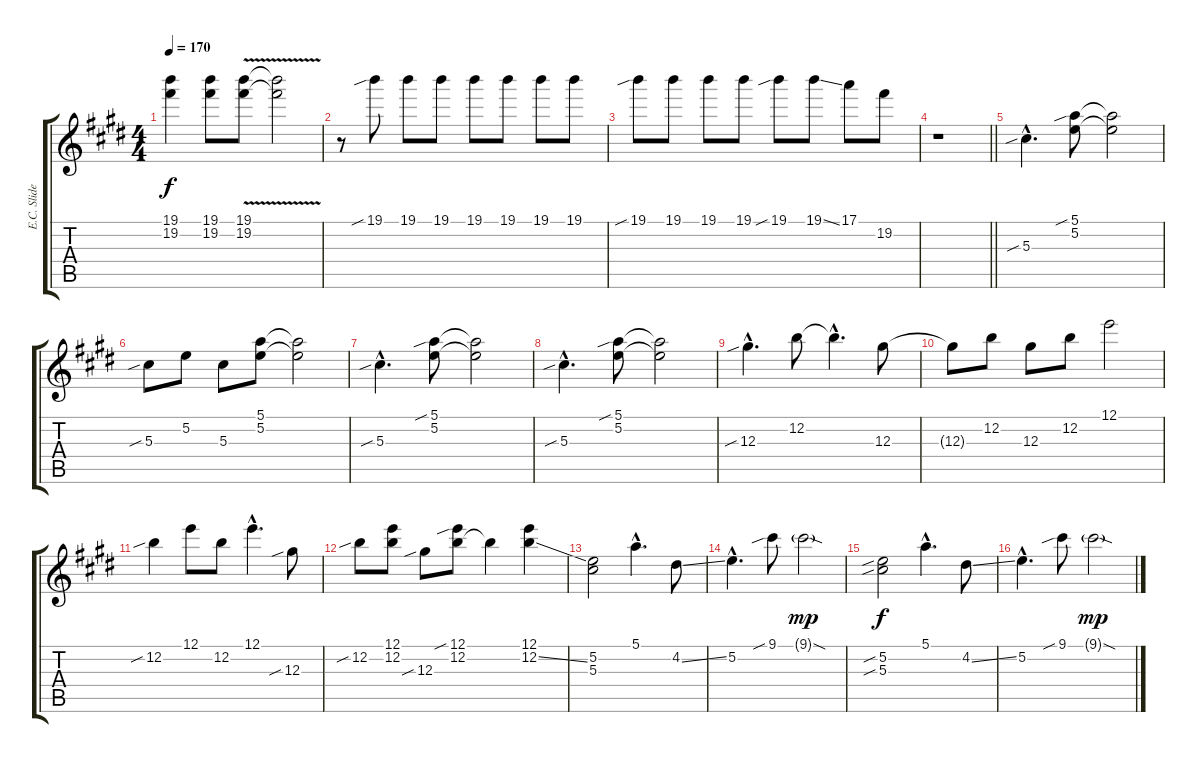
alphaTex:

\track ("E.C. Slide Guitar I [Slide In E Tuning]" "E.C. Slide") {instrument distortionguitar}
\staff {score tabs}
\tuning (E4 B3 Ab3 E3 B2 E2) {hide}
\ts (4 4)
\tempo 170
\clef g2
\ks e
(19.1 19.2).4{dy f} (19.1 19.2).8 (19.1{v} 19.2{v}).8 (19.1{t} 19.2{t}).2 |
r.8 19.1{sib}.8 19.1.8 19.1.8 19.1.8 19.1.8 19.1.8 19.1.8 |
19.1{sib}.8 19.1.8 19.1.8 19.1.8 19.1{sib}.8 19.1{ss}.8 17.1.8 19.2.8 |
\barLineRight lightlight
r.1 |
5.3{sib hac}.4{d} (5.1{sib} 5.2).8 (5.1{t} 5.2{t}).2 |
5.3{sib}.8 5.2.8 5.3.8 (5.1 5.2).8 (5.1{t} 5.2{t}).2 |
5.3{sib hac}.4{d} (5.1{sib} 5.2).8 (5.1{t} 5.2{t}).2 |
5.3{sib hac}.4{d} (5.1{sib} 5.2).8 (5.1{t} 5.2{t}).2 |
12.3{sib hac}.4{d} 12.2.8 12.2{hac t}.4{d} 12.3.8 |
12.3{t}.8 12.2.8 12.3.8 12.2.8 12.1.2 |
12.2{sib}.4 12.1.8 12.2.8 12.1{hac}.4{d} 12.3{sib}.8 |
12.2{sib}.8 (12.1 12.2).8 12.3{sib}.8 (12.1{sib} 12.2).8 12.2{t}.4 (12.1 12.2{ss}).4 |
(5.2 5.3).2 5.1{hac}.4{d} 4.2{ss}.8 |
5.2{hac}.4{d} 9.1{sib}.8 9.1{sod g}.2{dy mp} |
(5.2{sib} 5.3{sib}).2{dy f} 5.1{hac}.4{d} 4.2{ss}.8 |
5.2{hac}.4{d} 9.1{sib}.8 9.1{sod g}.2{dy mp}
